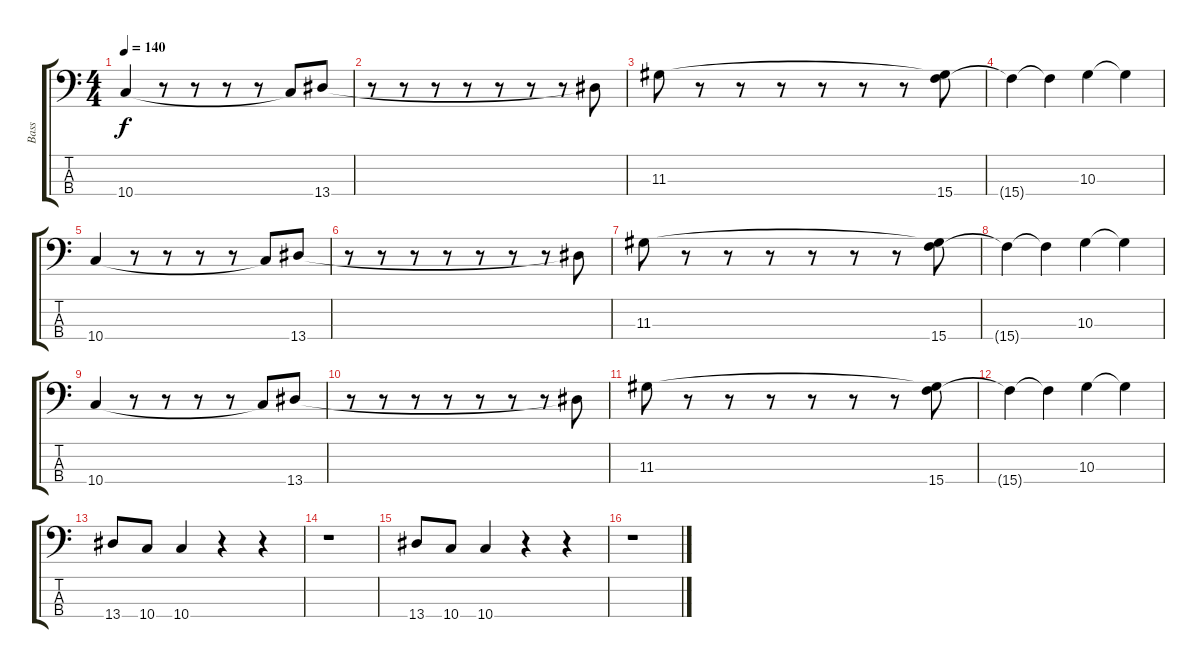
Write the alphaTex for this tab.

\track ("Bass" "Bass") {instrument electricbassfinger}
\staff {score tabs}
\tuning (G2 D2 A1 D1) {hide}
\ts (4 4)
\tempo 140
\clef f4
\ks c
10.4.4{dy f} r.8 r.8 r.8 r.8 10.4{t}.8 13.4.8 |
r.8 r.8 r.8 r.8 r.8 r.8 r.8 13.4{t}.8 |
11.3.8 r.8 r.8 r.8 r.8 r.8 r.8 (11.3{t} 15.4).8 |
15.4{t}.4 15.4{t}.4 10.3.4 10.3{t}.4 |
10.4.4 r.8 r.8 r.8 r.8 10.4{t}.8 13.4.8 |
r.8 r.8 r.8 r.8 r.8 r.8 r.8 13.4{t}.8 |
11.3.8 r.8 r.8 r.8 r.8 r.8 r.8 (11.3{t} 15.4).8 |
15.4{t}.4 15.4{t}.4 10.3.4 10.3{t}.4 |
10.4.4 r.8 r.8 r.8 r.8 10.4{t}.8 13.4.8 |
r.8 r.8 r.8 r.8 r.8 r.8 r.8 13.4{t}.8 |
11.3.8 r.8 r.8 r.8 r.8 r.8 r.8 (11.3{t} 15.4).8 |
15.4{t}.4 15.4{t}.4 10.3.4 10.3{t}.4 |
13.4.8 10.4.8 10.4.4 r.4 r.4 |
r.1 |
13.4.8 10.4.8 10.4.4 r.4 r.4 |
r.1
